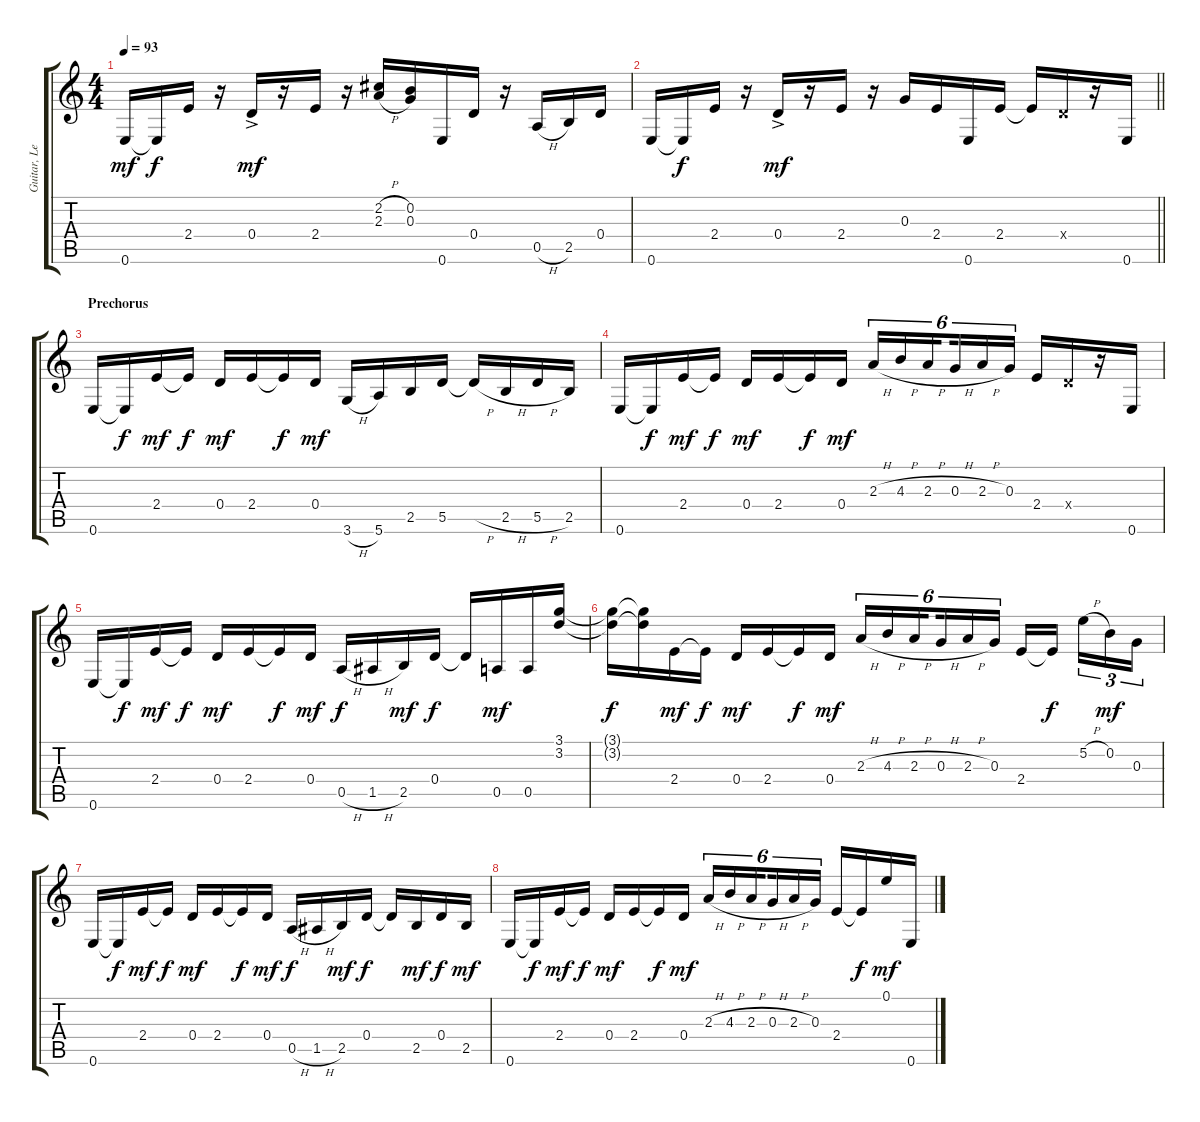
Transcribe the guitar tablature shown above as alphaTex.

\track ("Guitar, Lead" "Guitar, Le") {instrument overdrivenguitar}
\staff {score tabs}
\tuning (E4 B3 G3 D3 A2 E2) {hide}
\ts (4 4)
\tempo 93
\clef g2
\ks c
0.6.16{dy mf} 0.6{t}.16{dy f} 2.4.16 r.16 0.4{ac}.16{dy mf} r.16 2.4.16 r.16 (2.2{h} 2.3{h}).16 (0.2 0.3).16 0.6.16 0.4.16 r.16 0.5{h}.16 2.5.16 0.4.16 |
\barLineRight lightlight
0.6.16 0.6{t}.16{dy f} 2.4.16 r.16 0.4{ac}.16{dy mf} r.16 2.4.16 r.16 0.3.16 2.4.16 0.6.16 2.4.16 2.4{t}.16 0.4{x}.16 r.16 0.6.16 |
\section ("" "Prechorus")
0.6.16 0.6{t}.16{dy f} 2.4.16{dy mf} 2.4{t}.16{dy f} 0.4.16{dy mf} 2.4.16 2.4{t}.16{dy f} 0.4.16{dy mf} 3.6{h}.16 5.6.16 2.5.16 5.5.16 5.5{h t}.16 2.5{h}.16 5.5{h}.16 2.5.16 |
0.6.16 0.6{t}.16{dy f} 2.4.16{dy mf} 2.4{t}.16{dy f} 0.4.16{dy mf} 2.4.16 2.4{t}.16{dy f} 0.4.16{dy mf} 2.3{h}.16{tu (6 4)} 4.3{h}.16{tu (6 4)} 2.3{h}.16{tu (6 4) beam splitsecondary} 0.3{h}.16{tu (6 4)} 2.3{h}.16{tu (6 4)} 0.3.16{tu (6 4)} 2.4.16 0.4{x}.16 r.16 0.6.16 |
0.6.16 0.6{t}.16{dy f} 2.4.16{dy mf} 2.4{t}.16{dy f} 0.4.16{dy mf} 2.4.16 2.4{t}.16{dy f} 0.4.16{dy mf} 0.5{h}.16{dy f} 1.5{h}.16 2.5.16{dy mf} 0.4.16{dy f} 0.4{t}.16 0.5.16{dy mf} 0.5.16 (3.1 3.2).16 |
(3.1{t} 3.2{t}).16{dy f} (3.1{t} 3.2{t}).16 2.4.16{dy mf} 2.4{t}.16{dy f} 0.4.16{dy mf} 2.4.16 2.4{t}.16{dy f} 0.4.16{dy mf} 2.3{h}.16{tu (6 4)} 4.3{h}.16{tu (6 4)} 2.3{h}.16{tu (6 4) beam splitsecondary} 0.3{h}.16{tu (6 4)} 2.3{h}.16{tu (6 4)} 0.3.16{tu (6 4)} 2.4.16 2.4{t}.16{dy f beam splitsecondary} 5.2{h}.16{tu (3 2)} 0.2.16{tu (3 2) dy mf} 0.3.16{tu (3 2)} |
0.6.16 0.6{t}.16{dy f} 2.4.16{dy mf} 2.4{t}.16{dy f} 0.4.16{dy mf} 2.4.16 2.4{t}.16{dy f} 0.4.16{dy mf} 0.5{h}.16{dy f} 1.5{h}.16 2.5.16{dy mf} 0.4.16{dy f} 0.4{t}.16 2.5.16{dy mf} 0.4.16{dy f} 2.5.16{dy mf} |
0.6.16 0.6{t}.16{dy f} 2.4.16{dy mf} 2.4{t}.16{dy f} 0.4.16{dy mf} 2.4.16 2.4{t}.16{dy f} 0.4.16{dy mf} 2.3{h}.16{tu (6 4)} 4.3{h}.16{tu (6 4)} 2.3{h}.16{tu (6 4) beam splitsecondary} 0.3{h}.16{tu (6 4)} 2.3{h}.16{tu (6 4)} 0.3.16{tu (6 4)} 2.4.16 2.4{t}.16{dy f} 0.1.16{dy mf} 0.6.16
